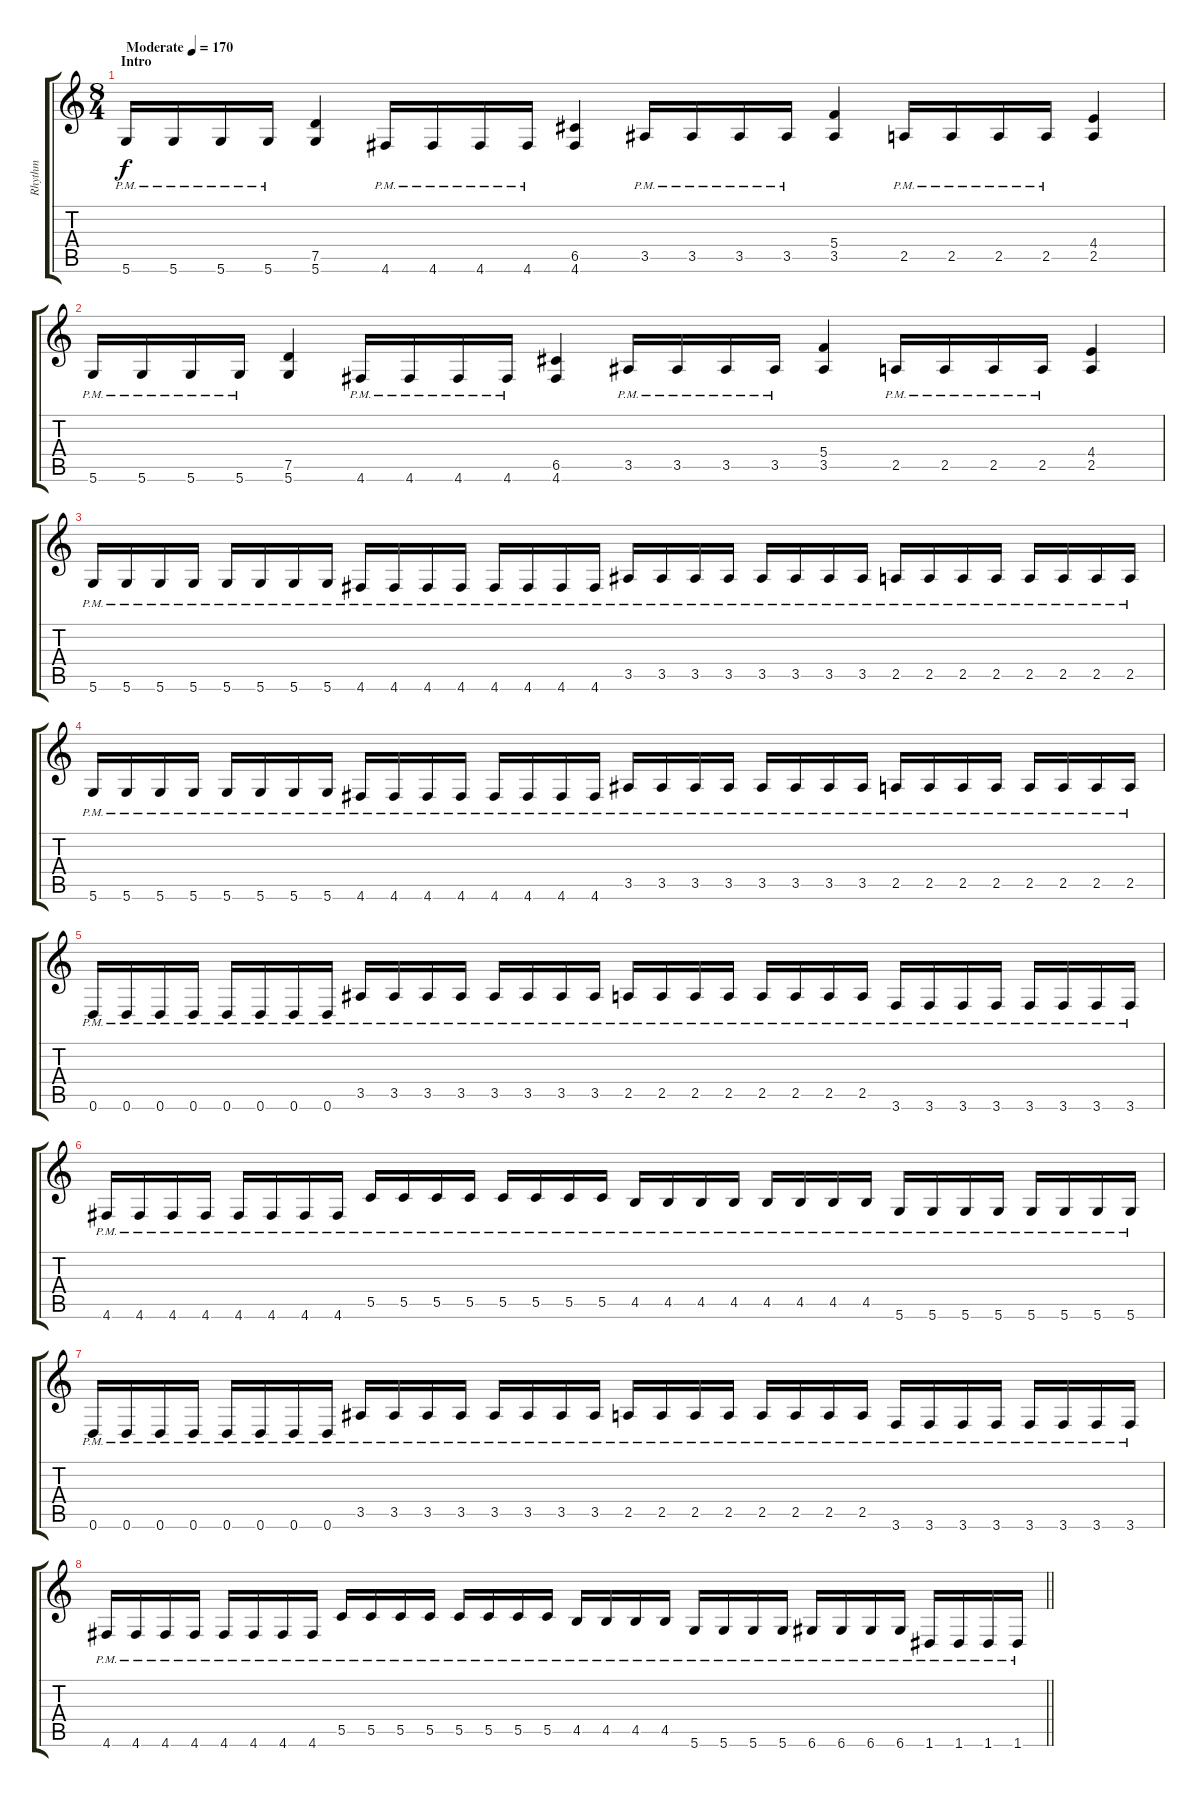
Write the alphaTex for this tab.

\track ("Rhythm" "Rhythm") {instrument distortionguitar}
\staff {score tabs}
\tuning (D4 A3 F3 C3 G2 D2) {hide}
\ts (8 4)
\section ("" "Intro")
\tempo (170 "Moderate")
\tempo 169
\tempo (170 "Moderate")
\clef g2
\ks c
5.6{pm}.16{dy f instrument distortionguitar} 5.6{pm}.16 5.6{pm}.16 5.6{pm}.16 (7.5 5.6).4 4.6{pm}.16 4.6{pm}.16 4.6{pm}.16 4.6{pm}.16 (6.5 4.6).4 3.5{pm}.16 3.5{pm}.16 3.5{pm}.16 3.5{pm}.16 (5.4 3.5).4 2.5{pm}.16 2.5{pm}.16 2.5{pm}.16 2.5{pm}.16 (4.4 2.5).4 |
5.6{pm}.16 5.6{pm}.16 5.6{pm}.16 5.6{pm}.16 (7.5 5.6).4 4.6{pm}.16 4.6{pm}.16 4.6{pm}.16 4.6{pm}.16 (6.5 4.6).4 3.5{pm}.16 3.5{pm}.16 3.5{pm}.16 3.5{pm}.16 (5.4 3.5).4 2.5{pm}.16 2.5{pm}.16 2.5{pm}.16 2.5{pm}.16 (4.4 2.5).4 |
5.6{pm}.16 5.6{pm}.16 5.6{pm}.16 5.6{pm}.16 5.6{pm}.16 5.6{pm}.16 5.6{pm}.16 5.6{pm}.16 4.6{pm}.16 4.6{pm}.16 4.6{pm}.16 4.6{pm}.16 4.6{pm}.16 4.6{pm}.16 4.6{pm}.16 4.6{pm}.16 3.5{pm}.16 3.5{pm}.16 3.5{pm}.16 3.5{pm}.16 3.5{pm}.16 3.5{pm}.16 3.5{pm}.16 3.5{pm}.16 2.5{pm}.16 2.5{pm}.16 2.5{pm}.16 2.5{pm}.16 2.5{pm}.16 2.5{pm}.16 2.5{pm}.16 2.5{pm}.16 |
5.6{pm}.16 5.6{pm}.16 5.6{pm}.16 5.6{pm}.16 5.6{pm}.16 5.6{pm}.16 5.6{pm}.16 5.6{pm}.16 4.6{pm}.16 4.6{pm}.16 4.6{pm}.16 4.6{pm}.16 4.6{pm}.16 4.6{pm}.16 4.6{pm}.16 4.6{pm}.16 3.5{pm}.16 3.5{pm}.16 3.5{pm}.16 3.5{pm}.16 3.5{pm}.16 3.5{pm}.16 3.5{pm}.16 3.5{pm}.16 2.5{pm}.16 2.5{pm}.16 2.5{pm}.16 2.5{pm}.16 2.5{pm}.16 2.5{pm}.16 2.5{pm}.16 2.5{pm}.16 |
0.6{pm}.16 0.6{pm}.16 0.6{pm}.16 0.6{pm}.16 0.6{pm}.16 0.6{pm}.16 0.6{pm}.16 0.6{pm}.16 3.5{pm}.16 3.5{pm}.16 3.5{pm}.16 3.5{pm}.16 3.5{pm}.16 3.5{pm}.16 3.5{pm}.16 3.5{pm}.16 2.5{pm}.16 2.5{pm}.16 2.5{pm}.16 2.5{pm}.16 2.5{pm}.16 2.5{pm}.16 2.5{pm}.16 2.5{pm}.16 3.6{pm}.16 3.6{pm}.16 3.6{pm}.16 3.6{pm}.16 3.6{pm}.16 3.6{pm}.16 3.6{pm}.16 3.6{pm}.16 |
4.6{pm}.16 4.6{pm}.16 4.6{pm}.16 4.6{pm}.16 4.6{pm}.16 4.6{pm}.16 4.6{pm}.16 4.6{pm}.16 5.5{pm}.16 5.5{pm}.16 5.5{pm}.16 5.5{pm}.16 5.5{pm}.16 5.5{pm}.16 5.5{pm}.16 5.5{pm}.16 4.5{pm}.16 4.5{pm}.16 4.5{pm}.16 4.5{pm}.16 4.5{pm}.16 4.5{pm}.16 4.5{pm}.16 4.5{pm}.16 5.6{pm}.16 5.6{pm}.16 5.6{pm}.16 5.6{pm}.16 5.6{pm}.16 5.6{pm}.16 5.6{pm}.16 5.6{pm}.16 |
0.6{pm}.16 0.6{pm}.16 0.6{pm}.16 0.6{pm}.16 0.6{pm}.16 0.6{pm}.16 0.6{pm}.16 0.6{pm}.16 3.5{pm}.16 3.5{pm}.16 3.5{pm}.16 3.5{pm}.16 3.5{pm}.16 3.5{pm}.16 3.5{pm}.16 3.5{pm}.16 2.5{pm}.16 2.5{pm}.16 2.5{pm}.16 2.5{pm}.16 2.5{pm}.16 2.5{pm}.16 2.5{pm}.16 2.5{pm}.16 3.6{pm}.16 3.6{pm}.16 3.6{pm}.16 3.6{pm}.16 3.6{pm}.16 3.6{pm}.16 3.6{pm}.16 3.6{pm}.16 |
\barLineRight lightlight
4.6{pm}.16 4.6{pm}.16 4.6{pm}.16 4.6{pm}.16 4.6{pm}.16 4.6{pm}.16 4.6{pm}.16 4.6{pm}.16 5.5{pm}.16 5.5{pm}.16 5.5{pm}.16 5.5{pm}.16 5.5{pm}.16 5.5{pm}.16 5.5{pm}.16 5.5{pm}.16 4.5{pm}.16 4.5{pm}.16 4.5{pm}.16 4.5{pm}.16 5.6{pm}.16 5.6{pm}.16 5.6{pm}.16 5.6{pm}.16 6.6{pm}.16 6.6{pm}.16 6.6{pm}.16 6.6{pm}.16 1.6{pm}.16 1.6{pm}.16 1.6{pm}.16 1.6{pm}.16
